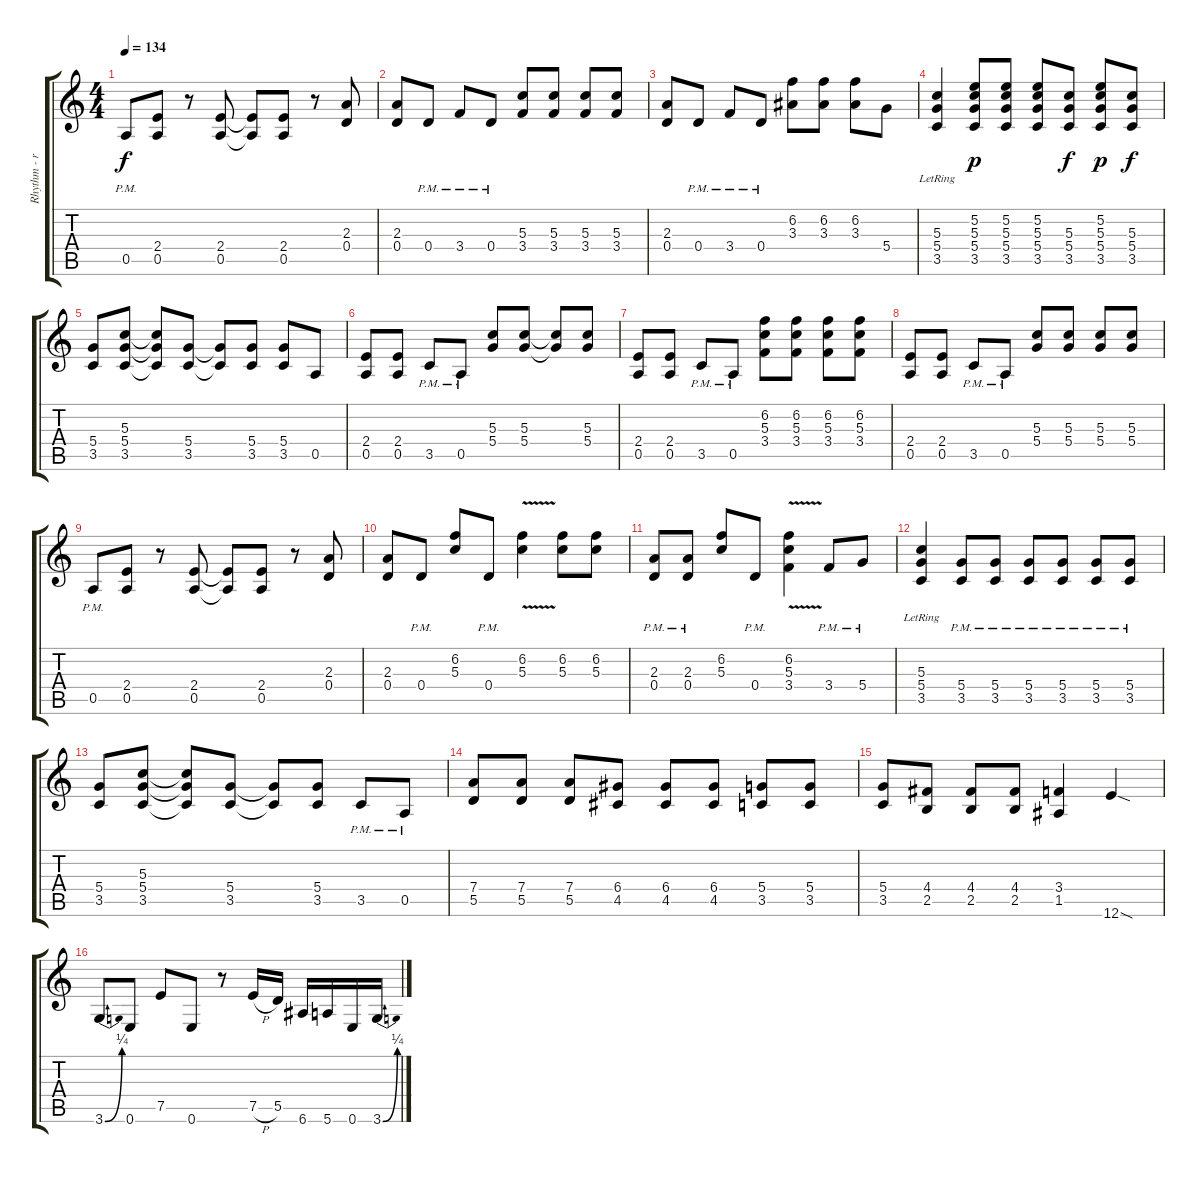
\track ("Rhythm - right" "Rhythm - r") {instrument distortionguitar}
\staff {score tabs}
\tuning (E4 B3 G3 D3 A2 E2) {hide}
\ts (4 4)
\tempo 134
\clef g2
\ks c
0.5{pm}.8{dy f} (2.4 0.5).8 r.8 (2.4 0.5).8 (2.4{t} 0.5{t}).8 (2.4 0.5).8 r.8 (2.3 0.4).8 |
(2.3 0.4).8 0.4{pm}.8 3.4{pm}.8 0.4{pm}.8 (5.3 3.4).8 (5.3 3.4).8 (5.3 3.4).8 (5.3 3.4).8 |
(2.3 0.4).8 0.4{pm}.8 3.4{pm}.8 0.4{pm}.8 (6.2 3.3).8 (6.2 3.3).8 (6.2 3.3).8 5.4.8 |
(5.3{lr} 5.4{lr} 3.5{lr}).4 (5.2 5.3 5.4 3.5).8{dy p} (5.2 5.3 5.4 3.5).8 (5.2 5.3 5.4 3.5).8 (5.3 5.4 3.5).8{dy f} (5.2 5.3 5.4 3.5).8{dy p} (5.3 5.4 3.5).8{dy f} |
(5.4 3.5).8 (5.3 5.4 3.5).8 (5.3{t} 5.4{t} 3.5{t}).8 (5.4 3.5).8 (5.4{t} 3.5{t}).8 (5.4 3.5).8 (5.4 3.5).8 0.5.8 |
(2.4 0.5).8 (2.4 0.5).8 3.5{pm}.8 0.5{pm}.8 (5.3 5.4).8 (5.3 5.4).8 (5.3{t} 5.4{t}).8 (5.3 5.4).8 |
(2.4 0.5).8 (2.4 0.5).8 3.5{pm}.8 0.5{pm}.8 (6.2 5.3 3.4).8 (6.2 5.3 3.4).8 (6.2 5.3 3.4).8 (6.2 5.3 3.4).8 |
(2.4 0.5).8 (2.4 0.5).8 3.5{pm}.8 0.5{pm}.8 (5.3 5.4).8 (5.3 5.4).8 (5.3 5.4).8 (5.3 5.4).8 |
0.5{pm}.8 (2.4 0.5).8 r.8 (2.4 0.5).8 (2.4{t} 0.5{t}).8 (2.4 0.5).8 r.8 (2.3 0.4).8 |
(2.3 0.4).8 0.4{pm}.8 (6.2 5.3).8 0.4{pm}.8 (6.2{v} 5.3{v}).4 (6.2 5.3).8 (6.2 5.3).8 |
(2.3{pm} 0.4{pm}).8 (2.3{pm} 0.4{pm}).8 (6.2 5.3).8 0.4{pm}.8 (6.2{v} 5.3{v} 3.4{v}).4 3.4{pm}.8 5.4{pm}.8 |
(5.3{lr} 5.4{lr} 3.5{lr}).4 (5.4{pm} 3.5{pm}).8 (5.4{pm} 3.5{pm}).8 (5.4{pm} 3.5{pm}).8 (5.4{pm} 3.5{pm}).8 (5.4{pm} 3.5{pm}).8 (5.4{pm} 3.5{pm}).8 |
(5.4 3.5).8 (5.3 5.4 3.5).8 (5.3{t} 5.4{t} 3.5{t}).8 (5.4 3.5).8 (5.4{t} 3.5{t}).8 (5.4 3.5).8 3.5{pm}.8 0.5{pm}.8 |
(7.4 5.5).8 (7.4 5.5).8 (7.4 5.5).8 (6.4 4.5).8 (6.4 4.5).8 (6.4 4.5).8 (5.4 3.5).8 (5.4 3.5).8 |
(5.4 3.5).8 (4.4 2.5).8 (4.4 2.5).8 (4.4 2.5).8 (3.4 1.5).4 12.6{sod}.4 |
3.6{be (bend 0 0 60 1)}.8 0.6.8 7.5.8 0.6.8 r.8 7.5{h}.16 5.5.16 6.6.16 5.6.16 0.6.16 3.6{be (bend 0 0 60 1)}.16
